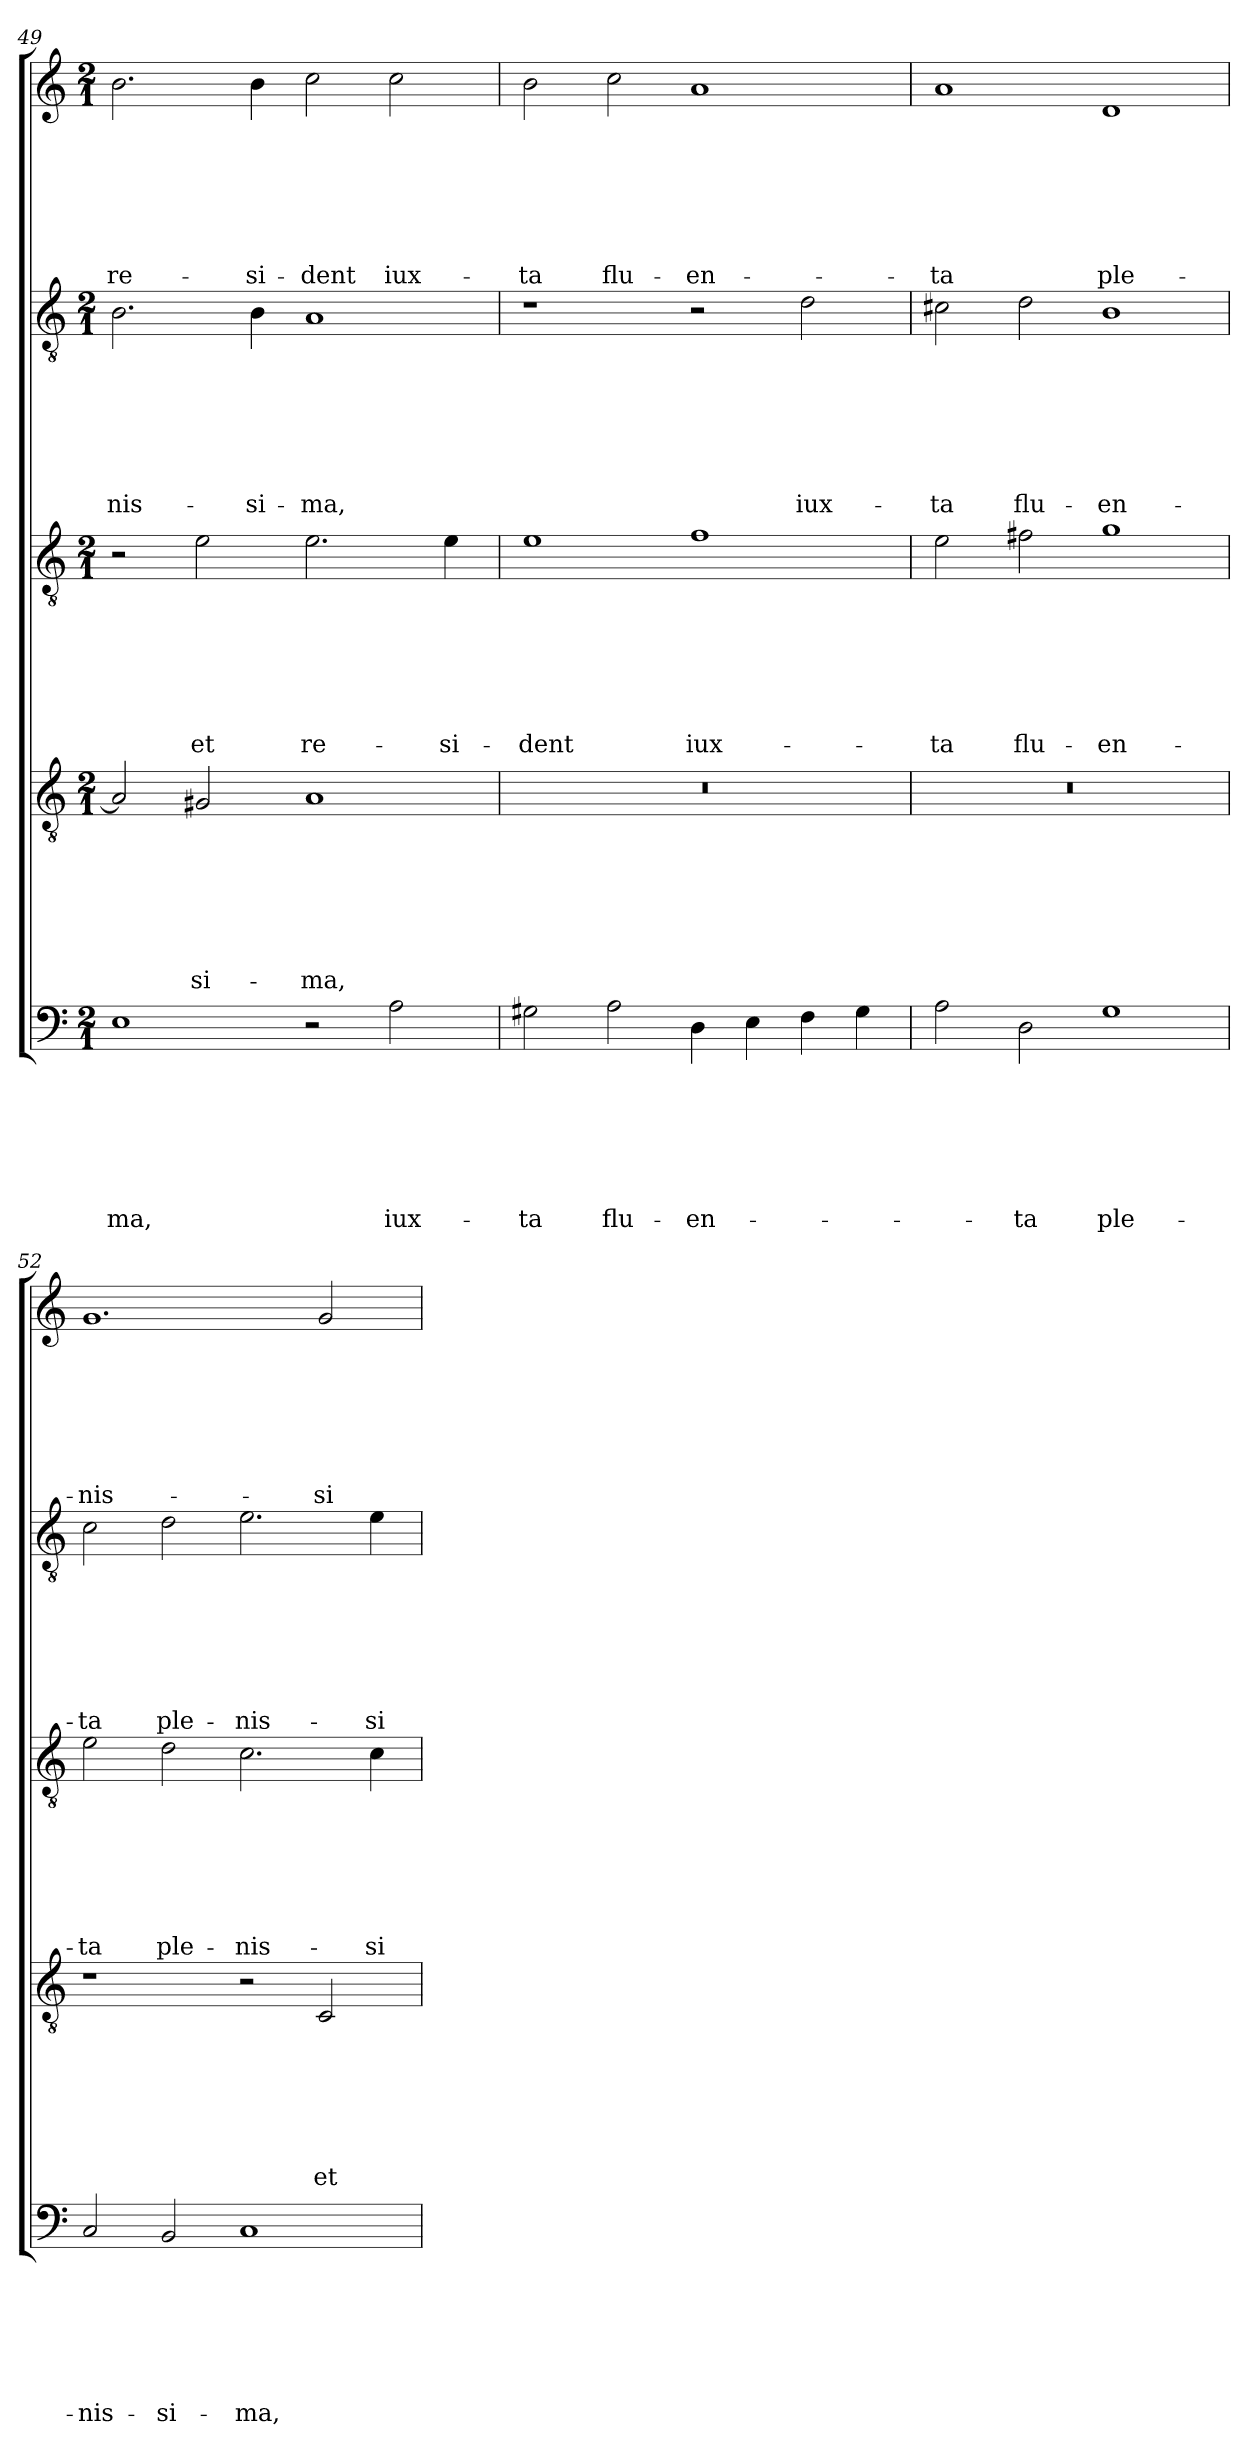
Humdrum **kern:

**kern	**text	**text	**text	**text	**text	**text	**text	**kern	**text	**text	**text	**text	**text	**text	**text	**kern	**text	**text	**text	**text	**text	**text	**text	**kern	**text	**text	**text	**text	**text	**text	**text	**kern	**text	**text	**text	**text	**text	**text	**text
*part5	*part5	*part5	*part5	*part5	*part5	*part5	*part5	*part4	*part4	*part4	*part4	*part4	*part4	*part4	*part4	*part3	*part3	*part3	*part3	*part3	*part3	*part3	*part3	*part2	*part2	*part2	*part2	*part2	*part2	*part2	*part2	*part1	*part1	*part1	*part1	*part1	*part1	*part1	*part1
*staff5	*staff5	*staff5	*staff5	*staff5	*staff5	*staff5	*staff5	*staff4	*staff4	*staff4	*staff4	*staff4	*staff4	*staff4	*staff4	*staff3	*staff3	*staff3	*staff3	*staff3	*staff3	*staff3	*staff3	*staff2	*staff2	*staff2	*staff2	*staff2	*staff2	*staff2	*staff2	*staff1	*staff1	*staff1	*staff1	*staff1	*staff1	*staff1	*staff1
*clefF4	*	*	*	*	*	*	*	*clefGv2	*	*	*	*	*	*	*	*clefGv2	*	*	*	*	*	*	*	*clefGv2	*	*	*	*	*	*	*	*clefG2	*	*	*	*	*	*	*
*k[]	*	*	*	*	*	*	*	*k[]	*	*	*	*	*	*	*	*k[]	*	*	*	*	*	*	*	*k[]	*	*	*	*	*	*	*	*k[]	*	*	*	*	*	*	*
*C:	*	*	*	*	*	*	*	*C:	*	*	*	*	*	*	*	*C:	*	*	*	*	*	*	*	*C:	*	*	*	*	*	*	*	*C:	*	*	*	*	*	*	*
*M2/1	*	*	*	*	*	*	*	*M2/1	*	*	*	*	*	*	*	*M2/1	*	*	*	*	*	*	*	*M2/1	*	*	*	*	*	*	*	*M2/1	*	*	*	*	*	*	*
=49	=49	=49	=49	=49	=49	=49	=49	=49	=49	=49	=49	=49	=49	=49	=49	=49	=49	=49	=49	=49	=49	=49	=49	=49	=49	=49	=49	=49	=49	=49	=49	=49	=49	=49	=49	=49	=49	=49	=49
!	!	!	!	!	!	!	!LO:LY:b	!	!	!	!	!	!	!	!	!	!	!	!	!	!	!	!	!	!	!	!	!	!	!	!LO:LY:b	!	!	!	!	!	!	!	!LO:LY:b
1E	.	.	.	.	.	.	-ma,	2A/]	.	.	.	.	.	.	.	2r	.	.	.	.	.	.	.	2.B\	.	.	.	.	.	.	-nis-	2.b\	.	.	.	.	.	.	re-
!	!	!	!	!	!	!	!	!	!	!	!	!	!	!	!LO:LY:b	!	!	!	!	!	!	!	!LO:LY:b	!	!	!	!	!	!	!	!	!	!	!	!	!	!	!	!
.	.	.	.	.	.	.	.	2G#X/	.	.	.	.	.	.	-si-	2e\	.	.	.	.	.	.	et	.	.	.	.	.	.	.	.	.	.	.	.	.	.	.	.
!	!	!	!	!	!	!	!	!	!	!	!	!	!	!	!	!	!	!	!	!	!	!	!	!	!	!	!	!	!	!	!LO:LY:b	!	!	!	!	!	!	!	!LO:LY:b
.	.	.	.	.	.	.	.	.	.	.	.	.	.	.	.	.	.	.	.	.	.	.	.	4B\	.	.	.	.	.	.	-si-	4b\	.	.	.	.	.	.	-si-
!	!	!	!	!	!	!	!	!	!	!	!	!	!	!	!LO:LY:b	!	!	!	!	!	!	!	!LO:LY:b	!	!	!	!	!	!	!	!LO:LY:b	!	!	!	!	!	!	!	!LO:LY:b
2r	.	.	.	.	.	.	.	1A	.	.	.	.	.	.	-ma,	2.e\	.	.	.	.	.	.	re-	1A	.	.	.	.	.	.	-ma,	2cc\	.	.	.	.	.	.	-dent
!	!	!	!	!	!	!	!LO:LY:b	!	!	!	!	!	!	!	!	!	!	!	!	!	!	!	!	!	!	!	!	!	!	!	!	!	!	!	!	!	!	!	!LO:LY:b
2A\	.	.	.	.	.	.	iux-	.	.	.	.	.	.	.	.	.	.	.	.	.	.	.	.	.	.	.	.	.	.	.	.	2cc\	.	.	.	.	.	.	iux-
!	!	!	!	!	!	!	!	!	!	!	!	!	!	!	!	!	!	!	!	!	!	!	!LO:LY:b	!	!	!	!	!	!	!	!	!	!	!	!	!	!	!	!
.	.	.	.	.	.	.	.	.	.	.	.	.	.	.	.	4e\	.	.	.	.	.	.	-si-	.	.	.	.	.	.	.	.	.	.	.	.	.	.	.	.
=50	=50	=50	=50	=50	=50	=50	=50	=50	=50	=50	=50	=50	=50	=50	=50	=50	=50	=50	=50	=50	=50	=50	=50	=50	=50	=50	=50	=50	=50	=50	=50	=50	=50	=50	=50	=50	=50	=50	=50
!	!	!	!	!	!	!	!LO:LY:b	!	!	!	!	!	!	!	!	!	!	!	!	!	!	!	!LO:LY:b	!	!	!	!	!	!	!	!	!	!	!	!	!	!	!	!LO:LY:b
2G#X\	.	.	.	.	.	.	-ta	0r	.	.	.	.	.	.	.	1e	.	.	.	.	.	.	-dent	1r	.	.	.	.	.	.	.	2b\	.	.	.	.	.	.	-ta
!	!	!	!	!	!	!	!LO:LY:b	!	!	!	!	!	!	!	!	!	!	!	!	!	!	!	!	!	!	!	!	!	!	!	!	!	!	!	!	!	!	!	!LO:LY:b
2A\	.	.	.	.	.	.	flu-	.	.	.	.	.	.	.	.	.	.	.	.	.	.	.	.	.	.	.	.	.	.	.	.	2cc\	.	.	.	.	.	.	flu-
!	!	!	!	!	!	!	!LO:LY:b	!	!	!	!	!	!	!	!	!	!	!	!	!	!	!	!LO:LY:b	!	!	!	!	!	!	!	!	!	!	!	!	!	!	!	!LO:LY:b
4D\	.	.	.	.	.	.	-en-	.	.	.	.	.	.	.	.	1f	.	.	.	.	.	.	iux-	2r	.	.	.	.	.	.	.	1a	.	.	.	.	.	.	-en-
4E\	.	.	.	.	.	.	.	.	.	.	.	.	.	.	.	.	.	.	.	.	.	.	.	.	.	.	.	.	.	.	.	.	.	.	.	.	.	.	.
!	!	!	!	!	!	!	!	!	!	!	!	!	!	!	!	!	!	!	!	!	!	!	!	!	!	!	!	!	!	!	!LO:LY:b	!	!	!	!	!	!	!	!
4F\	.	.	.	.	.	.	.	.	.	.	.	.	.	.	.	.	.	.	.	.	.	.	.	2d\	.	.	.	.	.	.	iux-	.	.	.	.	.	.	.	.
4G#\	.	.	.	.	.	.	.	.	.	.	.	.	.	.	.	.	.	.	.	.	.	.	.	.	.	.	.	.	.	.	.	.	.	.	.	.	.	.	.
!!LO:PB:g=z
=51	=51	=51	=51	=51	=51	=51	=51	=51	=51	=51	=51	=51	=51	=51	=51	=51	=51	=51	=51	=51	=51	=51	=51	=51	=51	=51	=51	=51	=51	=51	=51	=51	=51	=51	=51	=51	=51	=51	=51
!	!	!	!	!	!	!	!	!	!	!	!	!	!	!	!	!	!	!	!	!	!	!	!LO:LY:b	!	!	!	!	!	!	!	!LO:LY:b	!	!	!	!	!	!	!	!LO:LY:b
2A\	.	.	.	.	.	.	.	0r	.	.	.	.	.	.	.	2e\	.	.	.	.	.	.	-ta	2c#X\	.	.	.	.	.	.	-ta	1a	.	.	.	.	.	.	-ta
!	!	!	!	!	!	!	!LO:LY:b	!	!	!	!	!	!	!	!	!	!	!	!	!	!	!	!LO:LY:b	!	!	!	!	!	!	!	!LO:LY:b	!	!	!	!	!	!	!	!
2D\	.	.	.	.	.	.	-ta	.	.	.	.	.	.	.	.	2f#X\	.	.	.	.	.	.	flu-	2d\	.	.	.	.	.	.	flu-	.	.	.	.	.	.	.	.
!	!	!	!	!	!	!	!LO:LY:b	!	!	!	!	!	!	!	!	!	!	!	!	!	!	!	!LO:LY:b	!	!	!	!	!	!	!	!LO:LY:b	!	!	!	!	!	!	!	!LO:LY:b
1G	.	.	.	.	.	.	ple-	.	.	.	.	.	.	.	.	1g	.	.	.	.	.	.	-en-	1B	.	.	.	.	.	.	-en-	1d	.	.	.	.	.	.	ple-
=52	=52	=52	=52	=52	=52	=52	=52	=52	=52	=52	=52	=52	=52	=52	=52	=52	=52	=52	=52	=52	=52	=52	=52	=52	=52	=52	=52	=52	=52	=52	=52	=52	=52	=52	=52	=52	=52	=52	=52
!	!	!	!	!	!	!	!LO:LY:b	!	!	!	!	!	!	!	!	!	!	!	!	!	!	!	!LO:LY:b	!	!	!	!	!	!	!	!LO:LY:b	!	!	!	!	!	!	!	!LO:LY:b
2C/	.	.	.	.	.	.	-nis-	1r	.	.	.	.	.	.	.	2e\	.	.	.	.	.	.	-ta	2c\	.	.	.	.	.	.	-ta	1.g	.	.	.	.	.	.	-nis-
!	!	!	!	!	!	!	!LO:LY:b	!	!	!	!	!	!	!	!	!	!	!	!	!	!	!	!LO:LY:b	!	!	!	!	!	!	!	!LO:LY:b	!	!	!	!	!	!	!	!
2BB/	.	.	.	.	.	.	-si-	.	.	.	.	.	.	.	.	2d\	.	.	.	.	.	.	ple-	2d\	.	.	.	.	.	.	ple-	.	.	.	.	.	.	.	.
!	!	!	!	!	!	!	!LO:LY:b	!	!	!	!	!	!	!	!	!	!	!	!	!	!	!	!LO:LY:b	!	!	!	!	!	!	!	!LO:LY:b	!	!	!	!	!	!	!	!
1C	.	.	.	.	.	.	-ma,	2r	.	.	.	.	.	.	.	2.c\	.	.	.	.	.	.	-nis-	2.e\	.	.	.	.	.	.	-nis-	.	.	.	.	.	.	.	.
!	!	!	!	!	!	!	!	!	!	!	!	!	!	!	!LO:LY:b	!	!	!	!	!	!	!	!	!	!	!	!	!	!	!	!	!	!	!	!	!	!	!	!LO:LY:b
.	.	.	.	.	.	.	.	2C/	.	.	.	.	.	.	et	.	.	.	.	.	.	.	.	.	.	.	.	.	.	.	.	2g/	.	.	.	.	.	.	-si-
!	!	!	!	!	!	!	!	!	!	!	!	!	!	!	!	!	!	!	!	!	!	!	!LO:LY:b	!	!	!	!	!	!	!	!LO:LY:b	!	!	!	!	!	!	!	!
.	.	.	.	.	.	.	.	.	.	.	.	.	.	.	.	4c\	.	.	.	.	.	.	-si-	4e\	.	.	.	.	.	.	-si-	.	.	.	.	.	.	.	.
=	=	=	=	=	=	=	=	=	=	=	=	=	=	=	=	=	=	=	=	=	=	=	=	=	=	=	=	=	=	=	=	=	=	=	=	=	=	=	=
*-	*-	*-	*-	*-	*-	*-	*-	*-	*-	*-	*-	*-	*-	*-	*-	*-	*-	*-	*-	*-	*-	*-	*-	*-	*-	*-	*-	*-	*-	*-	*-	*-	*-	*-	*-	*-	*-	*-	*-
